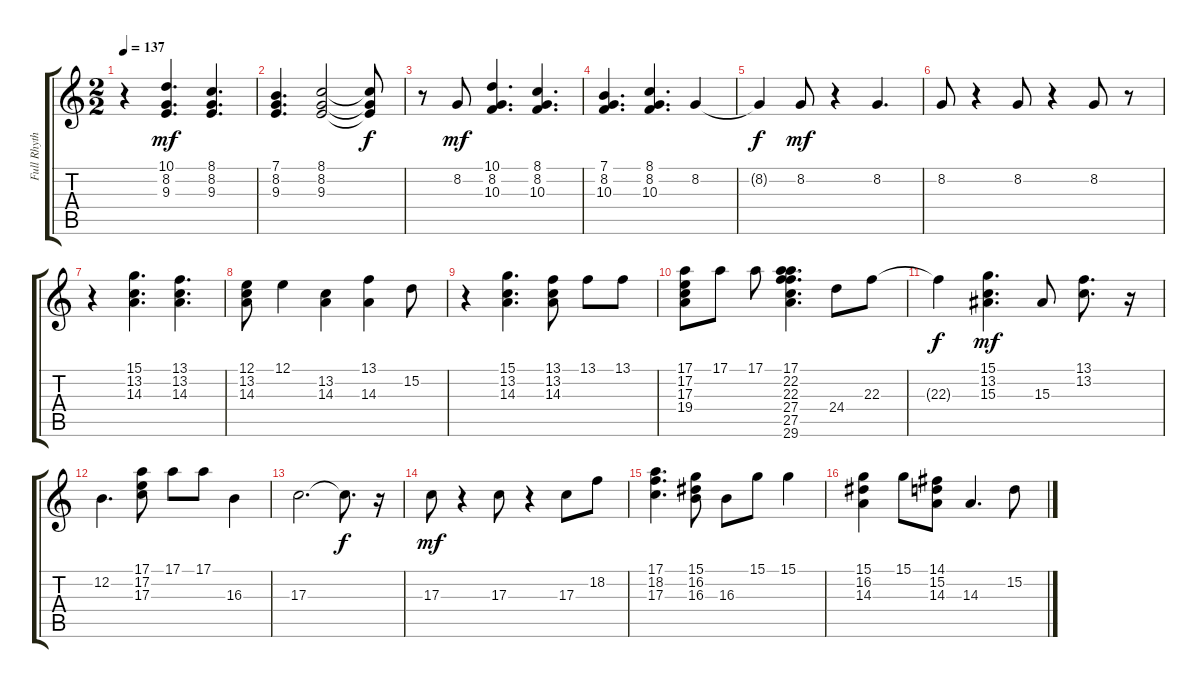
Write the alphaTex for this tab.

\track ("Full Rhythm" "Full Rhyth") {instrument stringensemble1}
\staff {score tabs}
\tuning (E4 B3 G3 D3 A2 E2) {hide}
\ts (2 2)
\tempo 137
\clef g2
\ks c
r.4{dy f} (10.1 8.2 9.3).4{d dy mf} (8.1 8.2 9.3).4{d} |
(7.1 8.2 9.3).4{d} (8.1 8.2 9.3).2 (8.1{t} 8.2{t} 9.3{t}).8{dy f} |
r.8 8.2.8{dy mf} (10.1 8.2 10.3).4{d} (8.1 8.2 10.3).4{d} |
(7.1 8.2 10.3).4{d} (8.1 8.2 10.3).4{d} 8.2.4 |
8.2{t}.4{dy f} 8.2.8{dy mf} r.4 8.2.4{d} |
8.2.8 r.4 8.2.8 r.4 8.2.8 r.8 |
r.4 (15.1 13.2 14.3).4{d} (13.1 13.2 14.3).4{d} |
(12.1 13.2 14.3).8 12.1.4 (13.2 14.3).4 (13.1 14.3).4 15.2.8 |
r.4 (15.1 13.2 14.3).4{d} (13.1 13.2 14.3).8 13.1.8 13.1.8 |
(17.1 17.2 17.3 19.4).8 17.1.8 17.1.8 (17.1 22.2 22.3 27.4 27.5 29.6).4{d} 24.4.8 22.3.8 |
22.3{t}.4{dy f} (15.1 13.2 15.3).4{d dy mf} 15.3.8 (13.1 13.2).8{d} r.16 |
12.2.4{d} (17.1 17.2 17.3).8 17.1.8 17.1.8 16.3.4 |
17.3.2{d} 17.3{t}.8{d dy f} r.16 |
17.3.8{dy mf} r.4 17.3.8 r.4 17.3.8 18.2.8 |
(17.1 18.2 17.3).4{d} (15.1 16.2 16.3).8 16.3.8 15.1.8 15.1.4 |
(15.1 16.2 14.3).4 15.1.8 (14.1 15.2 14.3).8 14.3.4{d} 15.2.8
